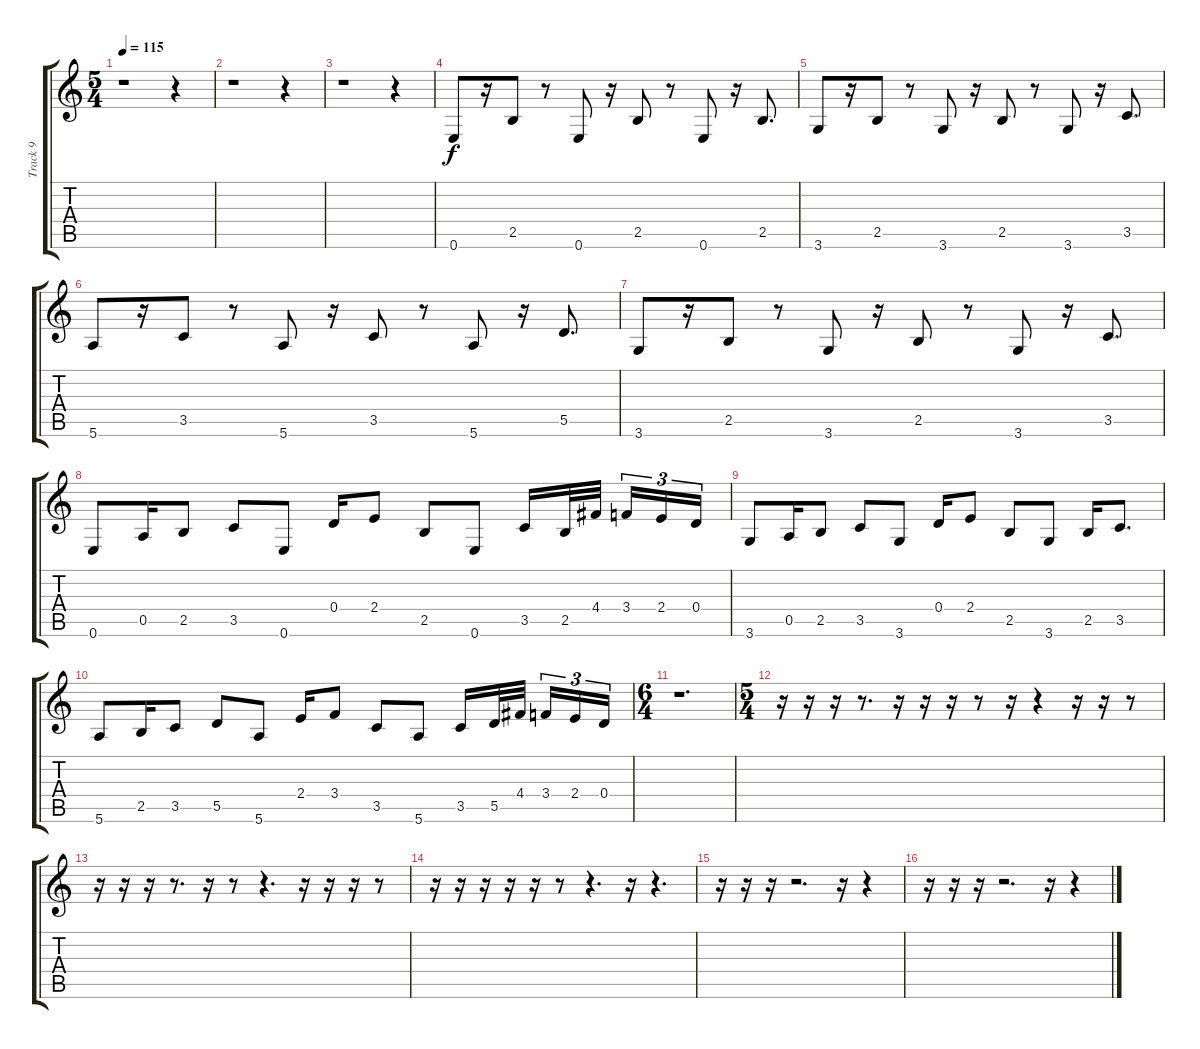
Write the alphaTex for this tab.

\track ("Track 9" "Track 9") {instrument distortionguitar}
\staff {score tabs}
\tuning (E4 B3 G3 D3 A2 E2) {hide}
\ts (5 4)
\tempo 115
\clef g2
\ks c
r.1{dy f} r.4 |
r.1 r.4 |
r.1 r.4 |
0.6.8 r.16 2.5.8 r.8 0.6.8 r.16 2.5.8 r.8 0.6.8 r.16 2.5.8{d} |
3.6.8 r.16 2.5.8 r.8 3.6.8 r.16 2.5.8 r.8 3.6.8 r.16 3.5.8{d} |
5.6.8 r.16 3.5.8 r.8 5.6.8 r.16 3.5.8 r.8 5.6.8 r.16 5.5.8{d} |
3.6.8 r.16 2.5.8 r.8 3.6.8 r.16 2.5.8 r.8 3.6.8 r.16 3.5.8{d} |
0.6.8 0.5.16 2.5.8 3.5.8 0.6.8 0.4.16 2.4.8 2.5.8 0.6.8 3.5.16 2.5.32 4.4.32 3.4.16{tu (3 2)} 2.4.16{tu (3 2)} 0.4.16{tu (3 2)} |
3.6.8 0.5.16 2.5.8 3.5.8 3.6.8 0.4.16 2.4.8 2.5.8 3.6.8 2.5.16 3.5.8{d} |
5.6.8 2.5.16 3.5.8 5.5.8 5.6.8 2.4.16 3.4.8 3.5.8 5.6.8 3.5.16 5.5.32 4.4.32 3.4.16{tu (3 2)} 2.4.16{tu (3 2)} 0.4.16{tu (3 2)} |
\ts (6 4)
r.1{d} |
\ts (5 4)
r.16 r.16 r.16 r.8{d} r.16 r.16 r.16 r.8 r.16 r.4 r.16 r.16 r.8 |
r.16 r.16 r.16 r.8{d} r.16 r.8 r.4{d} r.16 r.16 r.16 r.8 |
r.16 r.16 r.16 r.16 r.16 r.8 r.4{d} r.16 r.4{d} |
r.16 r.16 r.16 r.2{d} r.16 r.4 |
r.16 r.16 r.16 r.2{d} r.16 r.4
